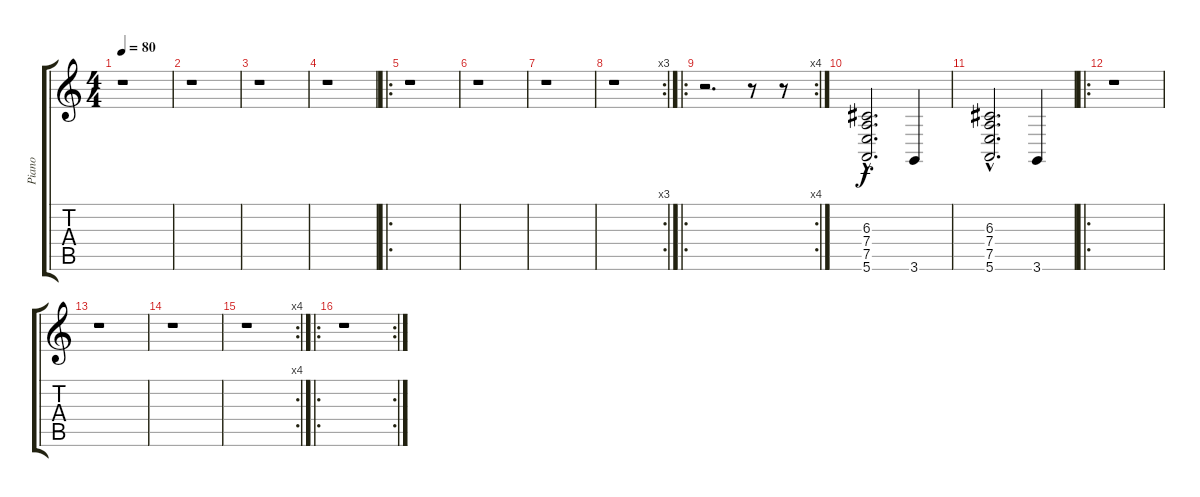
\track ("Piano" "Piano") {instrument acousticgrandpiano}
\staff {score tabs}
\tuning (E4 B3 G3 D3 A2 E2) {hide}
\ts (4 4)
\tempo 80
\clef g2
\ks c
r.1{dy f instrument acousticgrandpiano} |
r.1 |
r.1 |
r.1 |
\ro
r.1 |
r.1 |
r.1 |
\rc 3
r.1 |
\ro
\rc 4
r.2{d} r.8 r.8 |
(6.3{hac} 7.4{hac} 7.5{hac} 5.6{hac}).2{d} 3.6.4 |
(6.3{hac} 7.4{hac} 7.5{hac} 5.6{hac}).2{d} 3.6.4 |
\ro
r.1 |
r.1 |
r.1 |
\rc 4
r.1 |
\ro
\rc 2
r.1
